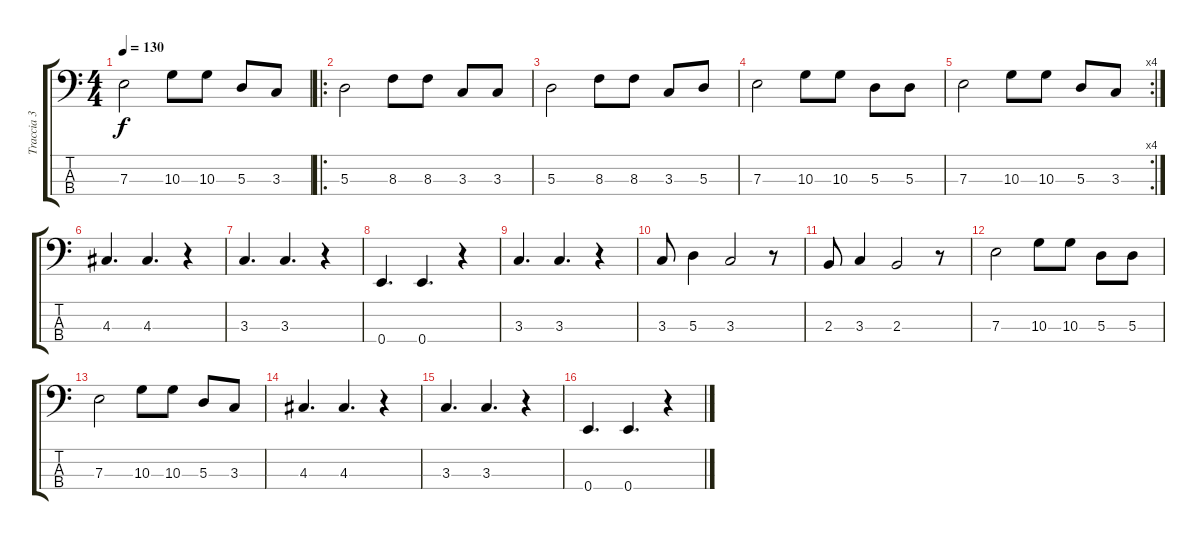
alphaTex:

\track ("Traccia 3" "Traccia 3") {instrument electricbasspick}
\staff {score tabs}
\tuning (G2 D2 A1 E1) {hide}
\ts (4 4)
\tempo 130
\clef f4
\ks c
7.3.2{dy f} 10.3.8 10.3.8 5.3.8 3.3.8 |
\ro
5.3.2 8.3.8 8.3.8 3.3.8 3.3.8 |
5.3.2 8.3.8 8.3.8 3.3.8 5.3.8 |
7.3.2 10.3.8 10.3.8 5.3.8 5.3.8 |
\rc 4
7.3.2 10.3.8 10.3.8 5.3.8 3.3.8 |
4.3.4{d} 4.3.4{d} r.4 |
3.3.4{d} 3.3.4{d} r.4 |
0.4.4{d} 0.4.4{d} r.4 |
3.3.4{d} 3.3.4{d} r.4 |
3.3.8 5.3.4 3.3.2 r.8 |
2.3.8 3.3.4 2.3.2 r.8 |
7.3.2 10.3.8 10.3.8 5.3.8 5.3.8 |
7.3.2 10.3.8 10.3.8 5.3.8 3.3.8 |
4.3.4{d} 4.3.4{d} r.4 |
3.3.4{d} 3.3.4{d} r.4 |
0.4.4{d} 0.4.4{d} r.4
